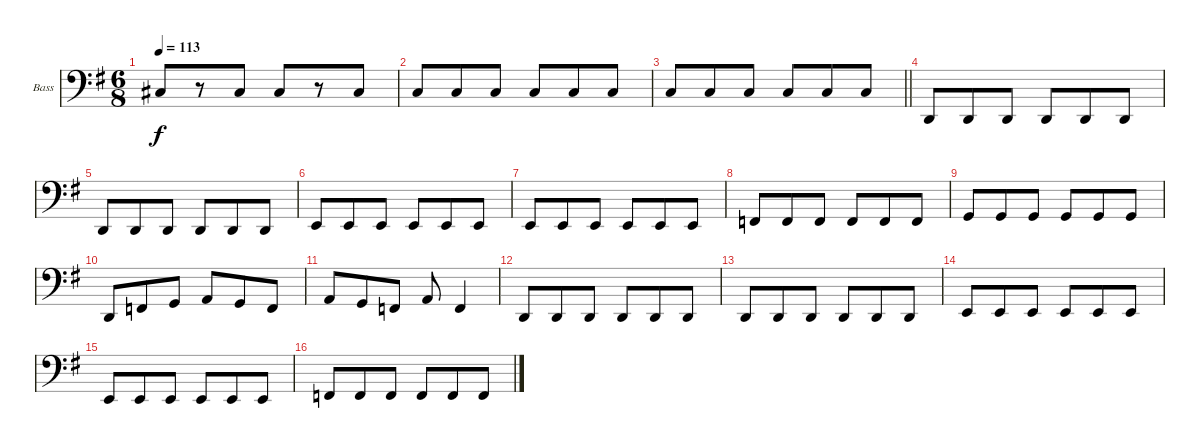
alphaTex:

\bracketExtendMode groupsimilarinstruments
\firstSystemTrackNameOrientation horizontal
\otherSystemsTrackNameOrientation horizontal
\track ("Bass" "Bass") {instrument electricbassfinger}
\staff {score}
\tuning (F2 C2 G1 D1)
\ts (6 8)
\tempo 113
\clef f4
\ks g
6.3.8{dy f} r.8 6.3.8 6.3.8 r.8 6.3.8 |
5.3.8 5.3.8 5.3.8 5.3.8 5.3.8 5.3.8 |
\barLineRight lightlight
5.3.8 5.3.8 5.3.8 5.3.8 5.3.8 5.3.8 |
0.4.8 0.4.8 0.4.8 0.4.8 0.4.8 0.4.8 |
0.4.8 0.4.8 0.4.8 0.4.8 0.4.8 0.4.8 |
2.4.8 2.4.8 2.4.8 2.4.8 2.4.8 2.4.8 |
2.4.8 2.4.8 2.4.8 2.4.8 2.4.8 2.4.8 |
3.4.8 3.4.8 3.4.8 3.4.8 3.4.8 3.4.8 |
5.4.8 5.4.8 5.4.8 5.4.8 5.4.8 5.4.8 |
0.4.8 3.4.8 5.4.8 2.3.8 5.4.8 3.4.8 |
2.3.8 5.4.8 3.4.8 2.3.8 3.4.4 |
0.4.8 0.4.8 0.4.8 0.4.8 0.4.8 0.4.8 |
0.4.8 0.4.8 0.4.8 0.4.8 0.4.8 0.4.8 |
2.4.8 2.4.8 2.4.8 2.4.8 2.4.8 2.4.8 |
2.4.8 2.4.8 2.4.8 2.4.8 2.4.8 2.4.8 |
3.4.8 3.4.8 3.4.8 3.4.8 3.4.8 3.4.8
